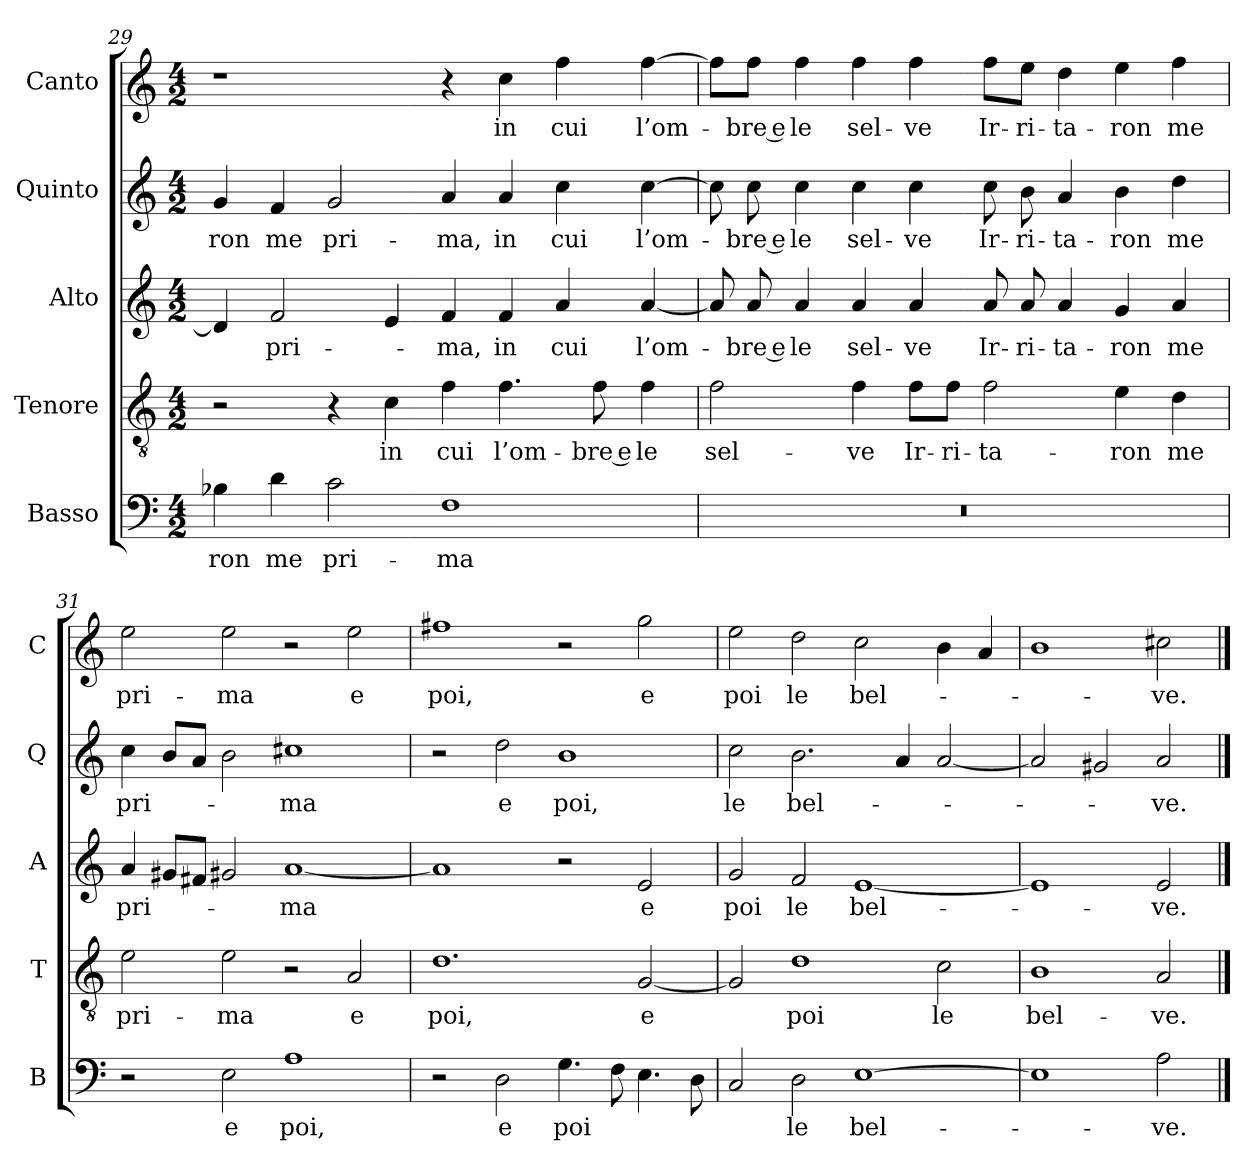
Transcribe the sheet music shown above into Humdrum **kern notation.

**kern	**text	**kern	**text	**kern	**text	**kern	**text	**kern	**text
*part5	*part5	*part4	*part4	*part3	*part3	*part2	*part2	*part1	*part1
*staff5	*staff5	*staff4	*staff4	*staff3	*staff3	*staff2	*staff2	*staff1	*staff1
*I"Basso	*	*I"Tenore	*	*I"Alto	*	*I"Quinto	*	*I"Canto	*
*I'B	*	*I'T	*	*I'A	*	*I'Q	*	*I'C	*
*clefF4	*	*clefGv2	*	*clefG2	*	*clefG2	*	*clefG2	*
*k[]	*	*k[]	*	*k[]	*	*k[]	*	*k[]	*
*C:	*	*C:	*	*C:	*	*C:	*	*C:	*
*M4/2	*	*M4/2	*	*M4/2	*	*M4/2	*	*M4/2	*
=29	=29	=29	=29	=29	=29	=29	=29	=29	=29
4B-X	-ron	2r	.	4d]	.	4g	-ron	1r	.
4d	me	.	.	2f	pri-	4f	me	.	.
2c	pri-	4r	.	.	.	2g	pri-	.	.
.	.	4c	in	4e	.	.	.	.	.
1F	-ma	4f	cui	4f	-ma,	4a	-ma,	4r	.
.	.	4.f	l’om-	4f	in	4a	in	4cc	in
.	.	.	.	4a	cui	4cc	cui	4ff	cui
.	.	8f	-bre e	.	.	.	.	.	.
.	.	4f	le	[4a	l’om-	[4cc	l’om-	[4ff	l’om-
=30	=30	=30	=30	=30	=30	=30	=30	=30	=30
0r	.	2f	sel-	8a]	.	8cc]	.	8ff\L]	.
.	.	.	.	8a	-bre e	8cc	-bre e	8ff\J	-bre e
.	.	.	.	4a	le	4cc	le	4ff	le
.	.	4f	-ve	4a	sel-	4cc	sel-	4ff	sel-
.	.	8f\L	Ir-	4a	-ve	4cc	-ve	4ff	-ve
.	.	8f\J	-ri-	.	.	.	.	.	.
.	.	2f	-ta-	8a	Ir-	8cc	Ir-	8ff\L	Ir-
.	.	.	.	8a	-ri-	8b	-ri-	8ee\J	-ri-
.	.	.	.	4a	-ta-	4a	-ta-	4dd	-ta-
.	.	4e	-ron	4g	-ron	4b	-ron	4ee	-ron
.	.	4d	me	4a	me	4dd	me	4ff	me
=31	=31	=31	=31	=31	=31	=31	=31	=31	=31
2r	.	2e	pri-	4a	pri-	4cc	pri-	2ee	pri-
.	.	.	.	8g#XL	.	8bL	.	.	.
.	.	.	.	8f#XJ	.	8aJ	.	.	.
2E	e	2e	-ma	2g#X	.	2b	.	2ee	-ma
1A	poi,	2r	.	[1a	-ma	1cc#X	-ma	2r	.
.	.	2A	e	.	.	.	.	2ee	e
=32	=32	=32	=32	=32	=32	=32	=32	=32	=32
2r	.	1.d	poi,	1a]	.	2r	.	1ff#X	poi,
2D	e	.	.	.	.	2dd	e	.	.
4.G	poi	.	.	2r	.	1b	poi,	2r	.
8F	.	.	.	.	.	.	.	.	.
4.E	.	[2G	e	2e	e	.	.	2gg	e
8D	.	.	.	.	.	.	.	.	.
=33	=33	=33	=33	=33	=33	=33	=33	=33	=33
2C	.	2G]	.	2g	poi	2cc	le	2ee	poi
2D	le	1d	poi	2f	le	2.b	bel-	2dd	le
[1E	bel-	.	.	[1e	bel-	.	.	2cc	bel-
.	.	.	.	.	.	4a	.	.	.
.	.	2c	le	.	.	[2a	.	4b	.
.	.	.	.	.	.	.	.	4a	.
=34	=34	=34	=34	=34	=34	=34	=34	=34	=34
1E]	.	1B	bel-	1e]	.	2a]	.	1b	.
.	.	.	.	.	.	2g#X	.	.	.
2A	-ve.	2A	-ve.	2e	-ve.	2a	-ve.	2cc#X	-ve.
==	==	==	==	==	==	==	==	==	==
*-	*-	*-	*-	*-	*-	*-	*-	*-	*-
